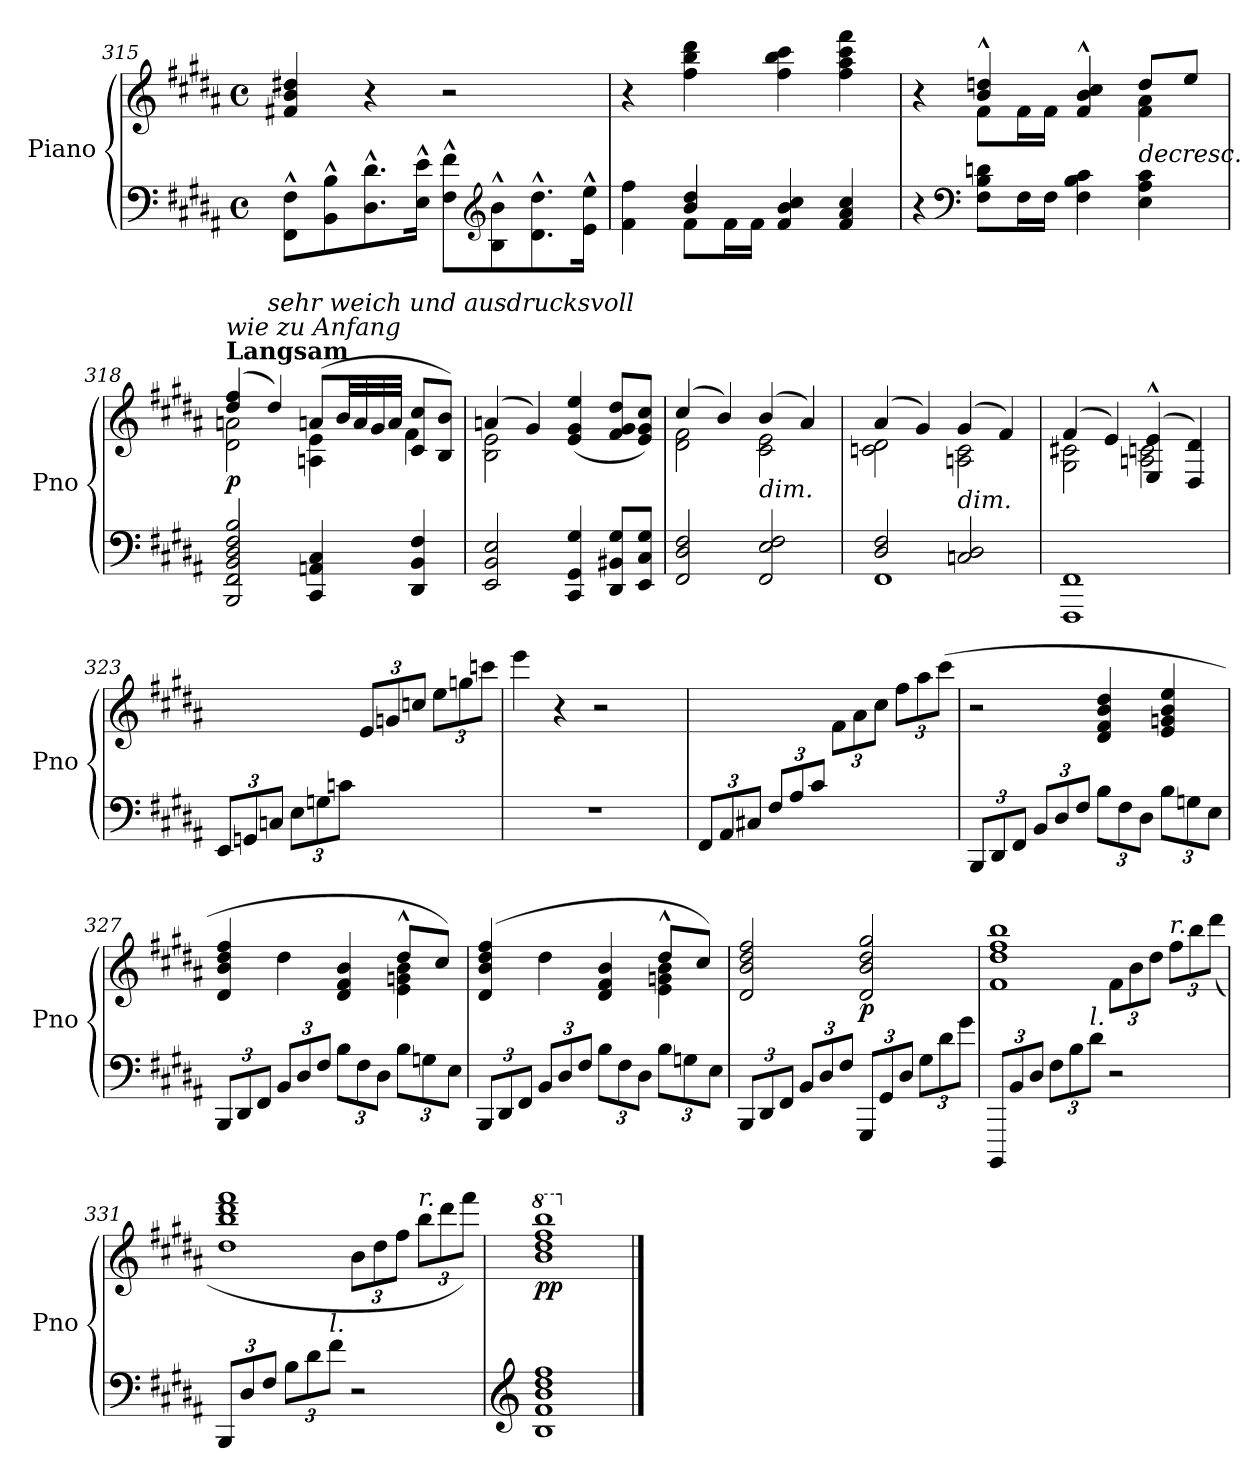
**kern	**kern	**dynam
*part1	*part1	*part1
*staff2	*staff1	*staff1/2
*I"Piano	*	*
*I'Pno	*	*
*clefF4	*clefG2	*
*k[f#c#g#d#a#]	*k[f#c#g#d#a#]	*
*M4/4	*M4/4	*
*met(c)	*met(c)	*
=315	=315	=315
8FF#\^^ 8F#\^^L	4f#X/ 4b/ 4dd#X/	.
8BB\^^ 8B\^^	.	.
8.D#\^^ 8.d#\^^	4r	.
16E\^^ 16e\^^Jk	.	.
8F#\^^ 8f#\^^L	2r	.
*clefG2	*	*
8B\^^ 8b\^^	.	.
8.d#\^^ 8.dd#\^^	.	.
16e\^^ 16ee\^^Jk	.	.
=316	=316	=316
*^	*	*
4f#\ 4ff#\	4ryy	4r	.
4b/ 4dd#/	8f#\L	4ff#\ 4bb\ 4ddd#\	.
.	16f#\L	.	.
.	16f#\JJ	.	.
4f#/ 4b/ 4cc#/	2ryy	4ff#\ 4bb\ 4ccc#\	.
4f#/ 4a#/ 4cc#/	.	4ff#\ 4aa#\ 4ccc#\ 4fff#\	.
*v	*v	*	*
=317	=317	=317
*	*^	*
!	!	!	!LO:DY:b
!	!	!	!LO:DY:n=1:b
4r	4r	4ryy	ff other-dynamics
*clefF4	*	*	*
8F#\ 8B\ 8dn\L	4b/^^ 4ddn/^^	8f#\L	.
16F#\L	.	16f#\L	.
16F#\JJ	.	16f#\JJ	.
4F#\ 4B\ 4c#\	4f#/^^ 4b/^^ 4cc#/^^	4ryy	.
!	!	!	!LO:HP:b
4E\ 4A#\ 4c#\	8dd/L	4f#\ 4a#\	>
.	8ee/J	.	.
=318	=318	=318	=318
!	!LO:TX:a:B:t=Langsam	!	!
!	!LO:TX:a:i:t=wie zu Anfang	!	!
!	!	!	!LO:DY:b
2BBB/ 2FF#/ 2BB/ 2D#/ 2F#/ 2B/	(4dd#/ 4ff#/	2d#\ 2an\	p
!	!LO:TX:i:t=sehr weich und ausdrucksvoll	!	!
.	4dd#/)	.	.
4CC#/ 4AAn/ 4C#/	(8an/L	4An\ 4e\	.
.	32b/LL	.	.
.	32a/	.	.
.	32g#/	.	.
.	32a/JJJ	.	.
4DD#/ 4BB/ 4F#/	8c#/ 8cc#/L	4f#\	.
.	8B/ 8b/J)	.	.
=319	=319	=319	=319
2EE/ 2BB/ 2E/	(4an/	2B\ 2e\	.
.	4g#/)	.	.
4CC#/ 4GG#/ 4G#/	(<4e/ 4g#/ 4ee/	2ryy	.
8DD#/ 8BB#X/ 8G#/L	8f#/ 8g#/ 8dd#/L	.	.
8EE/ 8C#/ 8G#/J	8e/ 8g#/ 8cc#/J)	.	.
=320	=320	=320	=320
2FF#/ 2D#/ 2F#/	(4cc#/	2d#\ 2f#\	.
.	4b/)	.	.
!	!LO:TX:b:i:t=dim.	!	!
2FF#/ 2E/ 2F#/	(4b/	2c#\ 2e\	.
.	4a#/)	.	.
=321	=321	=321	=321
*^	*	*	*
2D#/ 2F#/	1FF#	(4a#/	2cn\ 2d#\	.
.	.	4g#/)	.	.
!	!	!LO:TX:b:i:t=dim.	!	!
2Cn/ 2D#/	.	(4g#/	2An\ 2c\	.
.	.	4f#/)	.	.
*v	*v	*	*	*
=322	=322	=322	=322
1FFF# 1FF#	(4f#/	2G#\ 2c#X\	.
.	4e/)	.	.
.	(4E/^^ 4e/^^	2An\ 2cn\	]
.	4D#/ 4d#/)	.	.
*	*v	*v	*
=323	=323	=323
*Xbrackettup	*	*
(12EE/L	2ryy	.
12GGn/	.	.
12Cn/J	.	.
12E\L	.	.
12Gn\	.	.
12cn\J	.	.
*	*Xbrackettup	*
2ryy	12e/L	.
.	12gn/	.
.	12ccn/J	.
.	12ee\L	.
.	12ggn\	.
.	12cccn\J	.
=324	=324	=324
*^	*	*
1r	2ryy	4eee\)	.
.	.	4r	.
.	4ryy	2r	.
.	8ryy	.	.
.	8ryy	.	.
*v	*v	*	*
=325	=325	=325
(>12FF#/L	2ryy	.
12AA#/	.	.
12C#X/J	.	.
12F#/L	.	.
12A#/	.	.
12c#/J	.	.
2ryy	12f#\L	.
.	12a#\	.
.	12cc#\J	.
.	12ff#\L	.
.	12aa#\	.
.	(12ccc#\J	.
=326	=326	=326
12BBB/L	2r	.
12DD#/	.	.
12FF#/J	.	.
12BB/L	.	.
12D#/	.	.
12F#/J	.	.
12B\L	4d#/ 4f#/ 4b/ 4dd#/	.
12F#\	.	.
12D#\J	.	.
12B\L	4e/ 4gn/ 4b/ 4ee/	.
12Gn\	.	.
12E\J	.	.
=327	=327	=327
*	*^	*
12BBB/L	4d#/ 4b/ 4dd#/ 4ff#/	2.ryy	.
12DD#/	.	.	.
12FF#/J	.	.	.
12BB/L	4dd#\	.	.
12D#/	.	.	.
12F#/J	.	.	.
12B\L	4d#/ 4f#/ 4b/	.	.
12F#\	.	.	.
12D#\J	.	.	.
12B\L	8dd#^^/L	4e\ 4gn\ 4b\	.
12Gn\	.	.	.
.	8cc#/J)	.	.
12E\J	.	.	.
=328	=328	=328	=328
12BBB/L	(4d#/ 4b/ 4dd#/ 4ff#/	2.ryy	.
12DD#/	.	.	.
12FF#/J	.	.	.
12BB/L	4dd#\	.	.
12D#/	.	.	.
12F#/J	.	.	.
12B\L	4d#/ 4f#/ 4b/	.	.
12F#\	.	.	.
12D#\J	.	.	.
12B\L	8dd#^^/L	4e\ 4gn\ 4b\	.
12Gn\	.	.	.
.	8cc#/J)	.	.
12E\J	.	.	.
*	*v	*v	*
=329	=329	=329
12BBB/L	2d#/ 2b/ 2dd#/ 2ff#/	.
12DD#/	.	.
12FF#/J	.	.
12BB/L	.	.
12D#/	.	.
12F#/J	.	.
!	!	!LO:DY:b
12GGG#/L	2d#/ 2b/ 2dd#/ 2gg#/	p
12GG#/	.	.
12D#/J	.	.
12G#\L	.	.
12d#\	.	.
12g#\J	.	.
=330	=330	=330
*	*^	*
(12BBBB/L	1f# 1dd# 1ff# 1bb	2ryy	.
12BB/	.	.	.
12D#/J	.	.	.
12F#\L	.	.	.
12B\	.	.	.
!LO:TX:i:t=l.	!	!	!
12d#\J	.	.	.
2r	.	12f#\L	.
.	.	12b\	.
.	.	12dd#\J	.
!	!	!LO:TX:i:t=r.	!
.	.	12ff#\L	.
.	.	12bb\	.
.	.	(12ddd#\J	.
=331	=331	=331	=331
12BBB/L	1dd# 1bb 1ddd# 1fff#	2ryy	.
12D#/	.	.	.
12F#/J	.	.	.
12B\L	.	.	.
12d#\	.	.	.
!LO:TX:i:t=l.	!	!	!
12f#\J	.	.	.
2r	.	12b\L	.
.	.	12dd#\	.
.	.	12ff#\J	.
!	!	!LO:TX:i:t=r.	!
.	.	12bb\L	.
.	.	12ddd#\	.
.	.	12fff#\J)	.
*	*v	*v	*
=332	=332	=332
*clefG2	*	*
*	*8va	*
*	*^	*
!	!	!	!LO:DY:b
*	*v	*v	*
1B 1f# 1b 1dd# 1ff#	1bb 1ddd# 1fff# 1bbb	pp
*	*X8va	*
==	==	==
*-	*-	*-
